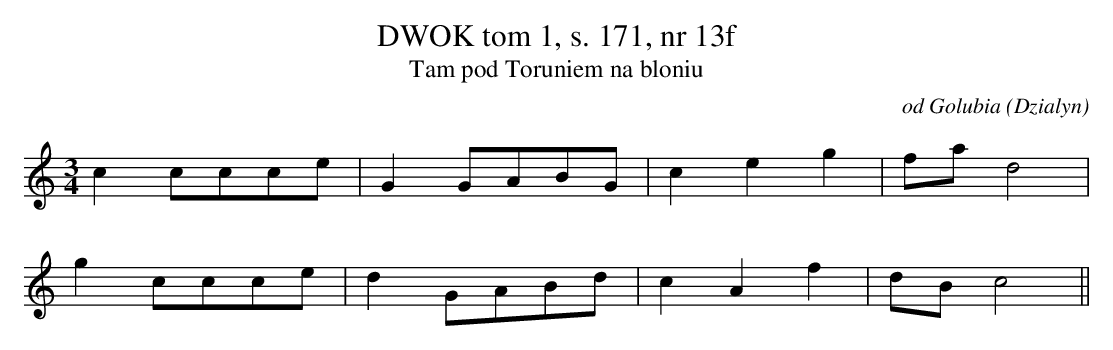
X:1
T: DWOK tom 1, s. 171, nr 13f
T: Tam pod Toruniem na bloniu
O: od Golubia (Dzialyn)
M: 3/4
L: 1/8
K: C
c2ccce | G2GABG | c2e2g2 | fad4 |
g2ccce | d2GABd | c2A2f2 | dBc4||
